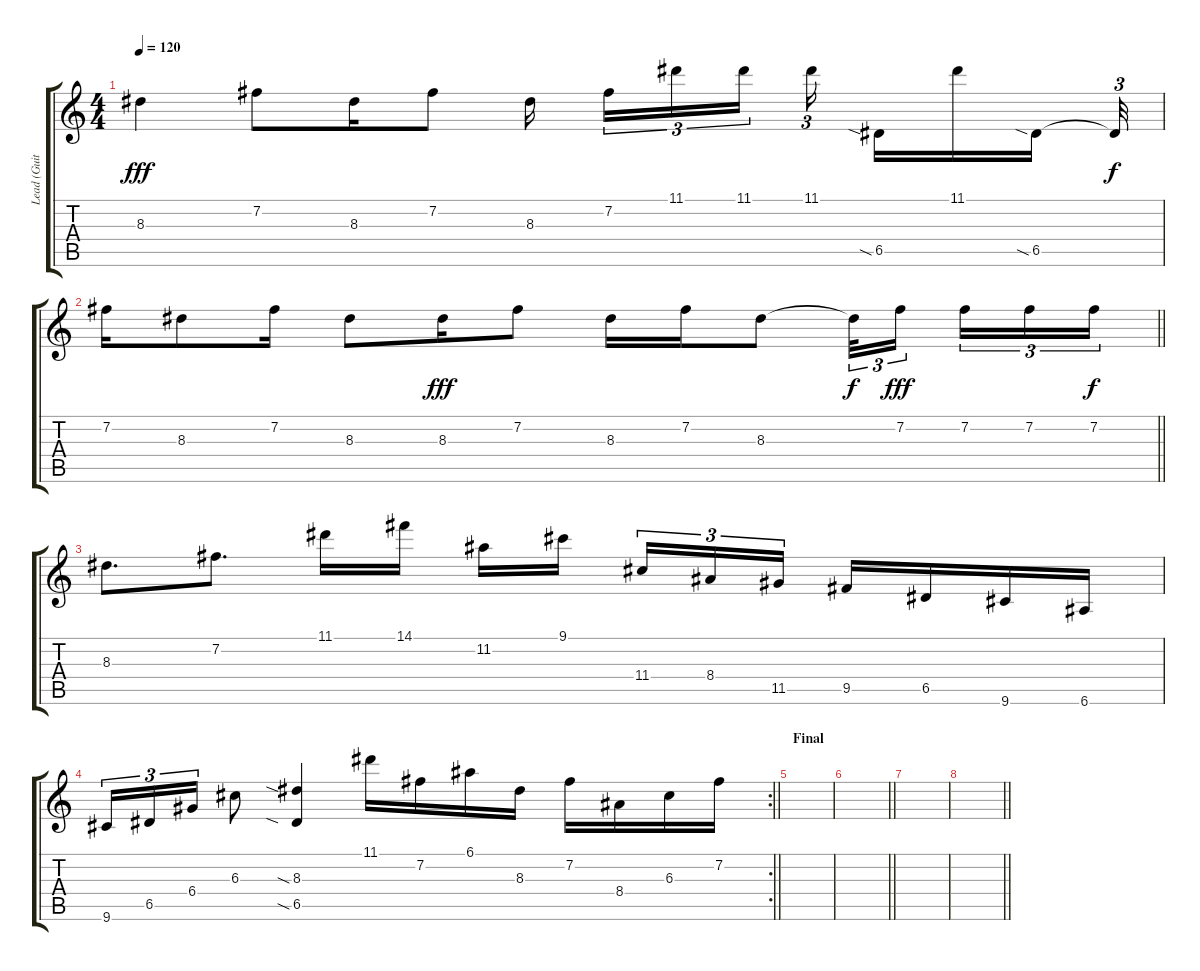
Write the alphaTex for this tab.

\track ("Lead (Guitar)" "Lead (Guit") {instrument overdrivenguitar}
\staff {score tabs}
\tuning (E4 B3 G3 D3 A2 E2) {hide}
\ts (4 4)
\tempo 120
\clef g2
\ks c
8.3.4{dy fff} 7.2.8 8.3.16 7.2.8 8.3.16{beam splitsecondary} 7.2.16{tu (3 2)} 11.1.16{tu (3 2)} 11.1.16{tu (3 2)} 11.1.16{tu (3 2) beam splitsecondary} 6.5{sia}.16 11.1.16 6.5{sia}.16{beam splitsecondary} 6.5{t}.32{tu (3 2) dy f} |
\barLineRight lightlight
7.2.16 8.3.8 7.2.16 8.3.8 8.3.16{dy fff} 7.2.8 8.3.16 7.2.16 8.3.8 8.3{t}.32{tu (3 2) dy f} 7.2.16{tu (3 2) dy fff beam splitsecondary} 7.2.16{tu (3 2)} 7.2.16{tu (3 2)} 7.2.16{tu (3 2) dy f} |
8.3.8{d} 7.2.8{d} 11.1.16 14.1.16 11.2.16 9.1.16{beam splitsecondary} 11.4.16{tu (3 2)} 8.4.16{tu (3 2)} 11.5.16{tu (3 2)} 9.5.16 6.5.16 9.6.16 6.6.16 |
\rc 2
\barLineRight lightlight
9.6.16{tu (3 2)} 6.5.16{tu (3 2)} 6.4.16{tu (3 2)} 6.3.8 (8.3{sia} 6.5{sia}).4 11.1.16 7.2.16 6.1.16 8.3.16 7.2.16 8.4.16 6.3.16 7.2.16 |
\section ("" "Final")
|
\barLineRight lightlight
|
|
\barLineRight lightlight
